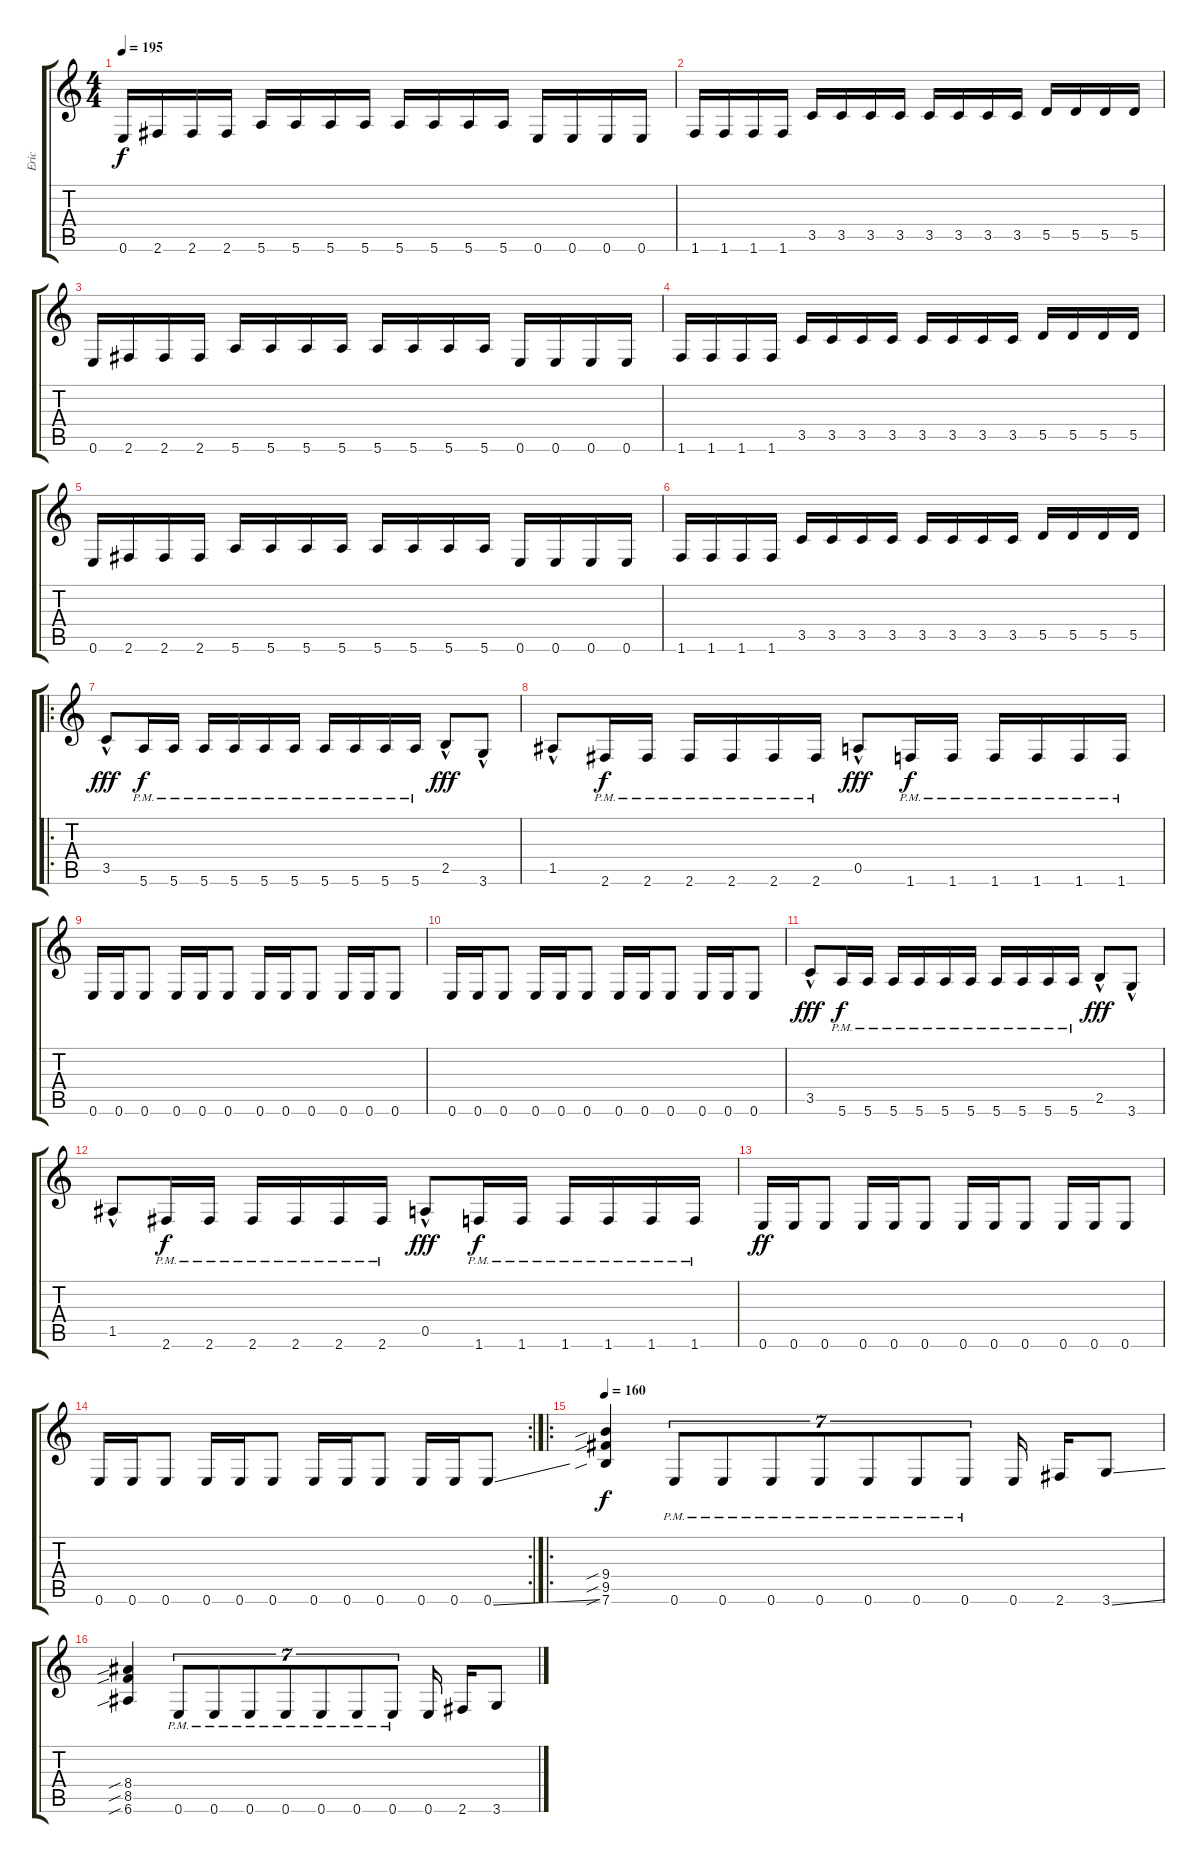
\track ("Eric" "Eric") {instrument overdrivenguitar}
\staff {score tabs}
\tuning (E4 B3 G3 D3 A2 E2) {hide}
\ts (4 4)
\tempo 195
\clef g2
\ks c
0.6.16{dy f} 2.6.16 2.6.16 2.6.16 5.6.16 5.6.16 5.6.16 5.6.16 5.6.16 5.6.16 5.6.16 5.6.16 0.6.16 0.6.16 0.6.16 0.6.16 |
1.6.16 1.6.16 1.6.16 1.6.16 3.5.16 3.5.16 3.5.16 3.5.16 3.5.16 3.5.16 3.5.16 3.5.16 5.5.16 5.5.16 5.5.16 5.5.16 |
0.6.16 2.6.16 2.6.16 2.6.16 5.6.16 5.6.16 5.6.16 5.6.16 5.6.16 5.6.16 5.6.16 5.6.16 0.6.16 0.6.16 0.6.16 0.6.16 |
1.6.16 1.6.16 1.6.16 1.6.16 3.5.16 3.5.16 3.5.16 3.5.16 3.5.16 3.5.16 3.5.16 3.5.16 5.5.16 5.5.16 5.5.16 5.5.16 |
0.6.16 2.6.16 2.6.16 2.6.16 5.6.16 5.6.16 5.6.16 5.6.16 5.6.16 5.6.16 5.6.16 5.6.16 0.6.16 0.6.16 0.6.16 0.6.16 |
1.6.16 1.6.16 1.6.16 1.6.16 3.5.16 3.5.16 3.5.16 3.5.16 3.5.16 3.5.16 3.5.16 3.5.16 5.5.16 5.5.16 5.5.16 5.5.16 |
\ro
3.5{hac}.8{dy fff} 5.6{pm}.16{dy f} 5.6{pm}.16 5.6{pm}.16 5.6{pm}.16 5.6{pm}.16 5.6{pm}.16 5.6{pm}.16 5.6{pm}.16 5.6{pm}.16 5.6{pm}.16 2.5{hac}.8{dy fff} 3.6{hac}.8 |
1.5{hac}.8 2.6{pm}.16{dy f} 2.6{pm}.16 2.6{pm}.16 2.6{pm}.16 2.6{pm}.16 2.6{pm}.16 0.5{hac}.8{dy fff} 1.6{pm}.16{dy f} 1.6{pm}.16 1.6{pm}.16 1.6{pm}.16 1.6{pm}.16 1.6{pm}.16 |
0.6.16 0.6.16 0.6.8 0.6.16 0.6.16 0.6.8 0.6.16 0.6.16 0.6.8 0.6.16 0.6.16 0.6.8 |
0.6.16 0.6.16 0.6.8 0.6.16 0.6.16 0.6.8 0.6.16 0.6.16 0.6.8 0.6.16 0.6.16 0.6.8 |
3.5{hac}.8{dy fff} 5.6{pm}.16{dy f} 5.6{pm}.16 5.6{pm}.16 5.6{pm}.16 5.6{pm}.16 5.6{pm}.16 5.6{pm}.16 5.6{pm}.16 5.6{pm}.16 5.6{pm}.16 2.5{hac}.8{dy fff} 3.6{hac}.8 |
1.5{hac}.8 2.6{pm}.16{dy f} 2.6{pm}.16 2.6{pm}.16 2.6{pm}.16 2.6{pm}.16 2.6{pm}.16 0.5{hac}.8{dy fff} 1.6{pm}.16{dy f} 1.6{pm}.16 1.6{pm}.16 1.6{pm}.16 1.6{pm}.16 1.6{pm}.16 |
0.6.16{dy ff} 0.6.16 0.6.8 0.6.16 0.6.16 0.6.8 0.6.16 0.6.16 0.6.8 0.6.16 0.6.16 0.6.8 |
\rc 2
0.6.16 0.6.16 0.6.8 0.6.16 0.6.16 0.6.8 0.6.16 0.6.16 0.6.8 0.6.16 0.6.16 0.6{ss}.8 |
\ro
\tempo 160
(9.4{sib} 9.5{sib} 7.6{sib}).4{dy f} 0.6{pm}.8{tu (7 4)} 0.6{pm}.8{tu (7 4)} 0.6{pm}.8{tu (7 4)} 0.6{pm}.8{tu (7 4)} 0.6{pm}.8{tu (7 4)} 0.6{pm}.8{tu (7 4)} 0.6{pm}.8{tu (7 4)} 0.6.16 2.6.16 3.6{ss}.8 |
(8.4{sib} 8.5{sib} 6.6{sib}).4 0.6{pm}.8{tu (7 4)} 0.6{pm}.8{tu (7 4)} 0.6{pm}.8{tu (7 4)} 0.6{pm}.8{tu (7 4)} 0.6{pm}.8{tu (7 4)} 0.6{pm}.8{tu (7 4)} 0.6{pm}.8{tu (7 4)} 0.6.16 2.6.16 3.6{ss}.8
